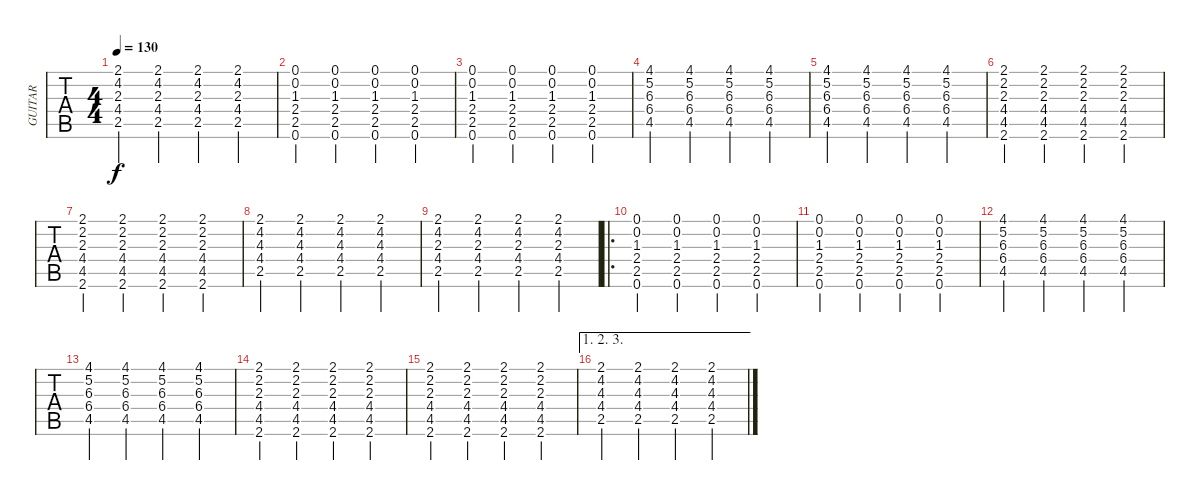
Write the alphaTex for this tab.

\track ("GUITAR" "GUITAR") {instrument acousticguitarsteel}
\staff {tabs}
\tuning (E4 B3 G3 D3 A2 E2) {hide}
\ts (4 4)
\tempo 130
\clef g2
\ks e
(2.1 4.2 2.3 4.4 2.5).4{dy f} (2.1 4.2 2.3 4.4 2.5).4 (2.1 4.2 2.3 4.4 2.5).4 (2.1 4.2 2.3 4.4 2.5).4 |
(0.1 0.2 1.3 2.4 2.5 0.6).4 (0.1 0.2 1.3 2.4 2.5 0.6).4 (0.1 0.2 1.3 2.4 2.5 0.6).4 (0.1 0.2 1.3 2.4 2.5 0.6).4 |
(0.1 0.2 1.3 2.4 2.5 0.6).4 (0.1 0.2 1.3 2.4 2.5 0.6).4 (0.1 0.2 1.3 2.4 2.5 0.6).4 (0.1 0.2 1.3 2.4 2.5 0.6).4 |
(4.1 5.2 6.3 6.4 4.5).4 (4.1 5.2 6.3 6.4 4.5).4 (4.1 5.2 6.3 6.4 4.5).4 (4.1 5.2 6.3 6.4 4.5).4 |
(4.1 5.2 6.3 6.4 4.5).4 (4.1 5.2 6.3 6.4 4.5).4 (4.1 5.2 6.3 6.4 4.5).4 (4.1 5.2 6.3 6.4 4.5).4 |
(2.1 2.2 2.3 4.4 4.5 2.6).4 (2.1 2.2 2.3 4.4 4.5 2.6).4 (2.1 2.2 2.3 4.4 4.5 2.6).4 (2.1 2.2 2.3 4.4 4.5 2.6).4 |
(2.1 2.2 2.3 4.4 4.5 2.6).4 (2.1 2.2 2.3 4.4 4.5 2.6).4 (2.1 2.2 2.3 4.4 4.5 2.6).4 (2.1 2.2 2.3 4.4 4.5 2.6).4 |
(2.1 4.2 4.3 4.4 2.5).4 (2.1 4.2 4.3 4.4 2.5).4 (2.1 4.2 4.3 4.4 2.5).4 (2.1 4.2 4.3 4.4 2.5).4 |
(2.1 4.2 2.3 4.4 2.5).4 (2.1 4.2 2.3 4.4 2.5).4 (2.1 4.2 2.3 4.4 2.5).4 (2.1 4.2 2.3 4.4 2.5).4 |
\ro
(0.1 0.2 1.3 2.4 2.5 0.6).4 (0.1 0.2 1.3 2.4 2.5 0.6).4 (0.1 0.2 1.3 2.4 2.5 0.6).4 (0.1 0.2 1.3 2.4 2.5 0.6).4 |
(0.1 0.2 1.3 2.4 2.5 0.6).4 (0.1 0.2 1.3 2.4 2.5 0.6).4 (0.1 0.2 1.3 2.4 2.5 0.6).4 (0.1 0.2 1.3 2.4 2.5 0.6).4 |
(4.1 5.2 6.3 6.4 4.5).4 (4.1 5.2 6.3 6.4 4.5).4 (4.1 5.2 6.3 6.4 4.5).4 (4.1 5.2 6.3 6.4 4.5).4 |
(4.1 5.2 6.3 6.4 4.5).4 (4.1 5.2 6.3 6.4 4.5).4 (4.1 5.2 6.3 6.4 4.5).4 (4.1 5.2 6.3 6.4 4.5).4 |
(2.1 2.2 2.3 4.4 4.5 2.6).4 (2.1 2.2 2.3 4.4 4.5 2.6).4 (2.1 2.2 2.3 4.4 4.5 2.6).4 (2.1 2.2 2.3 4.4 4.5 2.6).4 |
(2.1 2.2 2.3 4.4 4.5 2.6).4 (2.1 2.2 2.3 4.4 4.5 2.6).4 (2.1 2.2 2.3 4.4 4.5 2.6).4 (2.1 2.2 2.3 4.4 4.5 2.6).4 |
\ae (1 2 3)
(2.1 4.2 4.3 4.4 2.5).4 (2.1 4.2 4.3 4.4 2.5).4 (2.1 4.2 4.3 4.4 2.5).4 (2.1 4.2 4.3 4.4 2.5).4
